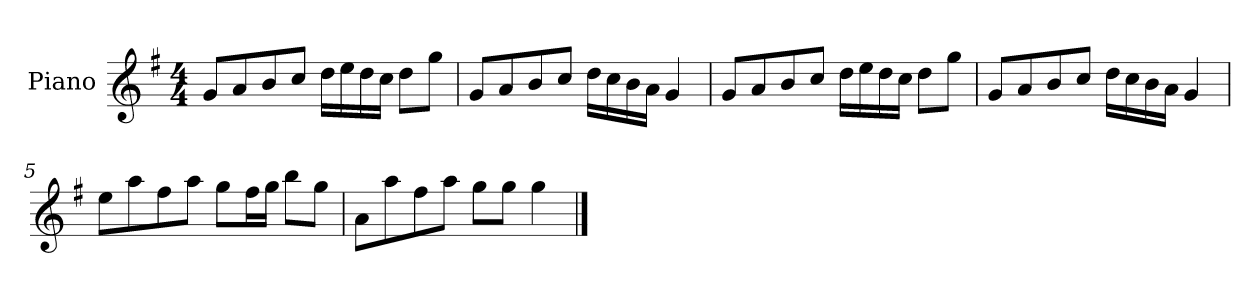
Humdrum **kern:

**kern
*part1
*staff1
*I"Piano
*I'P-no
*clefG2
*k[f#]
*M4/4
*MM90
=1
8g/L
8a/
8b/
8cc/J
16dd\LL
16ee\
16dd\
16cc\JJ
8dd\L
8gg\J
=2
8g/L
8a/
8b/
8cc/J
16dd\LL
16cc\
16b\
16a\JJ
4g/
=3
8g/L
8a/
8b/
8cc/J
16dd\LL
16ee\
16dd\
16cc\JJ
8dd\L
8gg\J
=4
8g/L
8a/
8b/
8cc/J
16dd\LL
16cc\
16b\
16a\JJ
4g/
!!LO:LB:g=z
=5
8ee\L
8aa\
8ff#\
8aa\J
8gg\L
16ff#\L
16gg\JJ
8bb\L
8gg\J
=6
8a\L
8aa\
8ff#\
8aa\J
8gg\L
8gg\J
4gg\
==
*-
